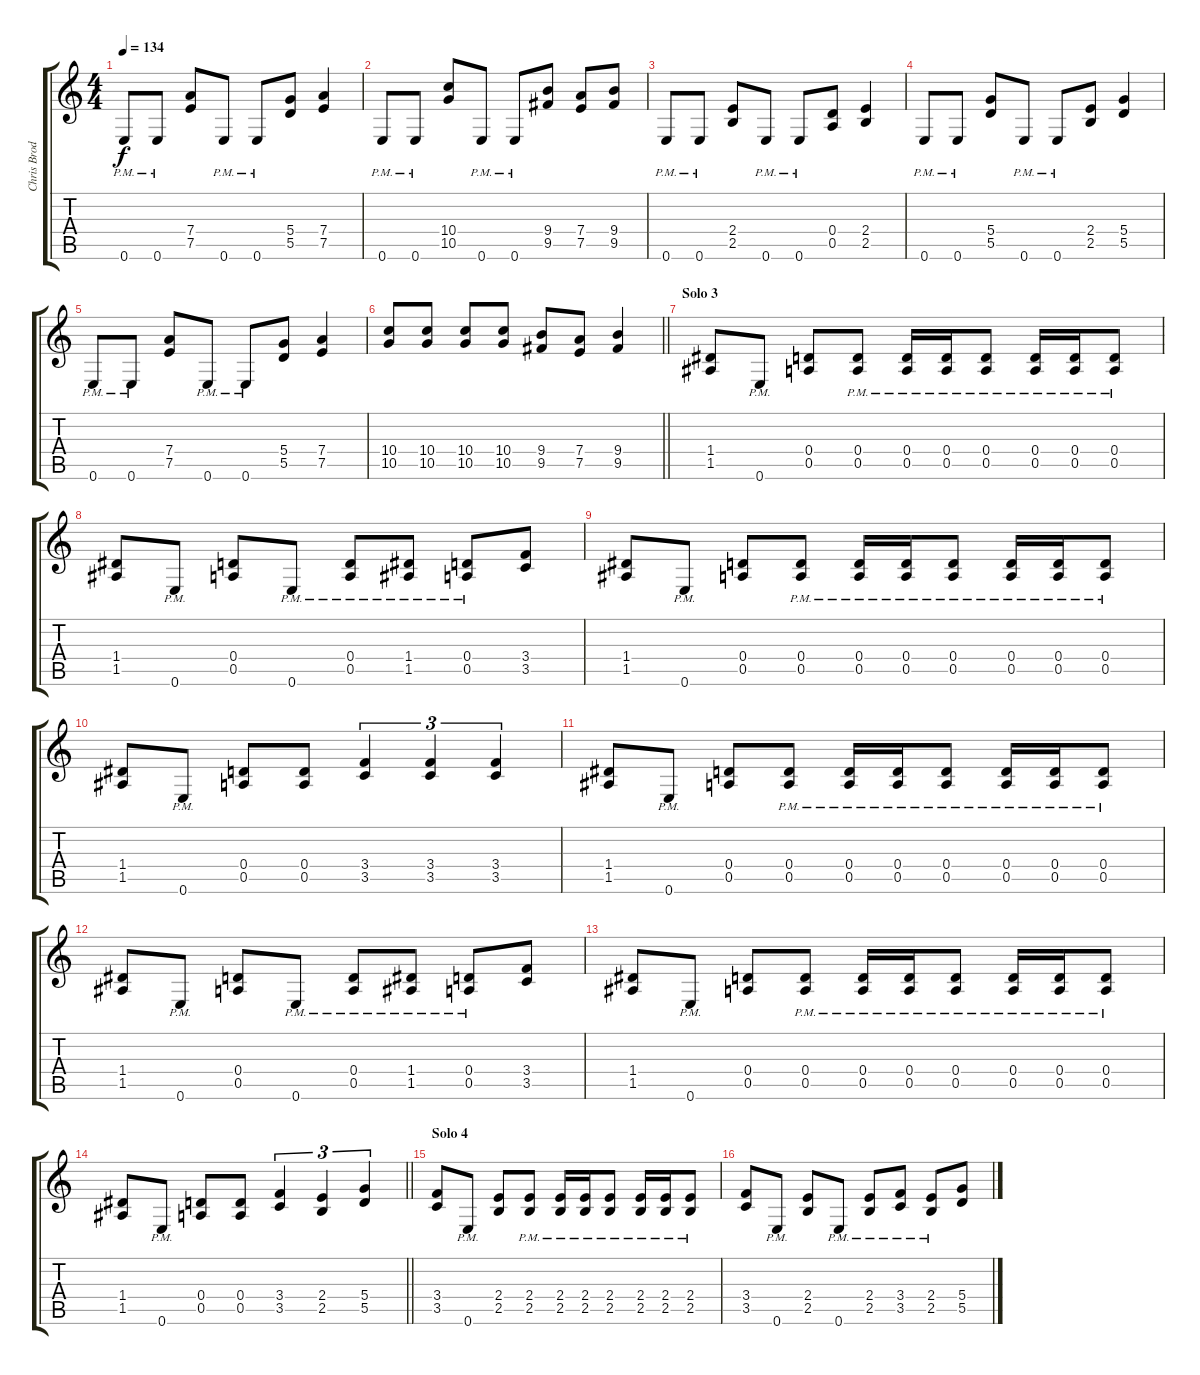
\track ("Chris Broderick" "Chris Brod") {instrument distortionguitar}
\staff {score tabs}
\tuning (E4 B3 G3 D3 A2 E2) {hide}
\ts (4 4)
\tempo 134
\clef g2
\ks c
0.6{pm}.8{dy f} 0.6{pm}.8 (7.4 7.5).8 0.6{pm}.8 0.6{pm}.8 (5.4 5.5).8 (7.4 7.5).4 |
0.6{pm}.8 0.6{pm}.8 (10.4 10.5).8 0.6{pm}.8 0.6{pm}.8 (9.4 9.5).8 (7.4 7.5).8 (9.4 9.5).8 |
0.6{pm}.8 0.6{pm}.8 (2.4 2.5).8 0.6{pm}.8 0.6{pm}.8 (0.4 0.5).8 (2.4 2.5).4 |
0.6{pm}.8 0.6{pm}.8 (5.4 5.5).8 0.6{pm}.8 0.6{pm}.8 (2.4 2.5).8 (5.4 5.5).4 |
0.6{pm}.8 0.6{pm}.8 (7.4 7.5).8 0.6{pm}.8 0.6{pm}.8 (5.4 5.5).8 (7.4 7.5).4 |
\barLineRight lightlight
(10.4 10.5).8 (10.4 10.5).8 (10.4 10.5).8 (10.4 10.5).8 (9.4 9.5).8 (7.4 7.5).8 (9.4 9.5).4 |
\section ("" "Solo 3")
(1.4 1.5).8 0.6{pm}.8 (0.4 0.5).8 (0.4 0.5{pm}).8 (0.4{pm} 0.5{pm}).16 (0.4{pm} 0.5{pm}).16 (0.4{pm} 0.5{pm}).8 (0.4{pm} 0.5{pm}).16 (0.4{pm} 0.5{pm}).16 (0.4{pm} 0.5{pm}).8 |
(1.4 1.5).8 0.6{pm}.8 (0.4 0.5).8 0.6{pm}.8 (0.4 0.5{pm}).8 (1.4 1.5{pm}).8 (0.4{pm} 0.5).8 (3.4 3.5).8 |
(1.4 1.5).8 0.6{pm}.8 (0.4 0.5).8 (0.4 0.5{pm}).8 (0.4{pm} 0.5{pm}).16 (0.4{pm} 0.5{pm}).16 (0.4{pm} 0.5{pm}).8 (0.4{pm} 0.5{pm}).16 (0.4{pm} 0.5{pm}).16 (0.4{pm} 0.5{pm}).8 |
(1.4 1.5).8 0.6{pm}.8 (0.4 0.5).8 (0.4 0.5).8 (3.4 3.5).4{tu (3 2)} (3.4 3.5).4{tu (3 2)} (3.4 3.5).4{tu (3 2)} |
(1.4 1.5).8 0.6{pm}.8 (0.4 0.5).8 (0.4 0.5{pm}).8 (0.4{pm} 0.5{pm}).16 (0.4{pm} 0.5{pm}).16 (0.4{pm} 0.5{pm}).8 (0.4{pm} 0.5{pm}).16 (0.4{pm} 0.5{pm}).16 (0.4{pm} 0.5{pm}).8 |
(1.4 1.5).8 0.6{pm}.8 (0.4 0.5).8 0.6{pm}.8 (0.4 0.5{pm}).8 (1.4 1.5{pm}).8 (0.4{pm} 0.5).8 (3.4 3.5).8 |
(1.4 1.5).8 0.6{pm}.8 (0.4 0.5).8 (0.4 0.5{pm}).8 (0.4{pm} 0.5{pm}).16 (0.4{pm} 0.5{pm}).16 (0.4{pm} 0.5{pm}).8 (0.4{pm} 0.5{pm}).16 (0.4{pm} 0.5{pm}).16 (0.4{pm} 0.5{pm}).8 |
\barLineRight lightlight
(1.4 1.5).8 0.6{pm}.8 (0.4 0.5).8 (0.4 0.5).8 (3.4 3.5).4{tu (3 2)} (2.4 2.5).4{tu (3 2)} (5.4 5.5).4{tu (3 2)} |
\section ("" "Solo 4")
(3.4 3.5).8 0.6{pm}.8 (2.4 2.5).8 (2.4 2.5{pm}).8 (2.4{pm} 2.5{pm}).16 (2.4{pm} 2.5{pm}).16 (2.4{pm} 2.5{pm}).8 (2.4{pm} 2.5{pm}).16 (2.4{pm} 2.5{pm}).16 (2.4{pm} 2.5{pm}).8 |
(3.4 3.5).8 0.6{pm}.8 (2.4 2.5).8 0.6{pm}.8 (2.4 2.5{pm}).8 (3.4 3.5{pm}).8 (2.4{pm} 2.5).8 (5.4 5.5).8
